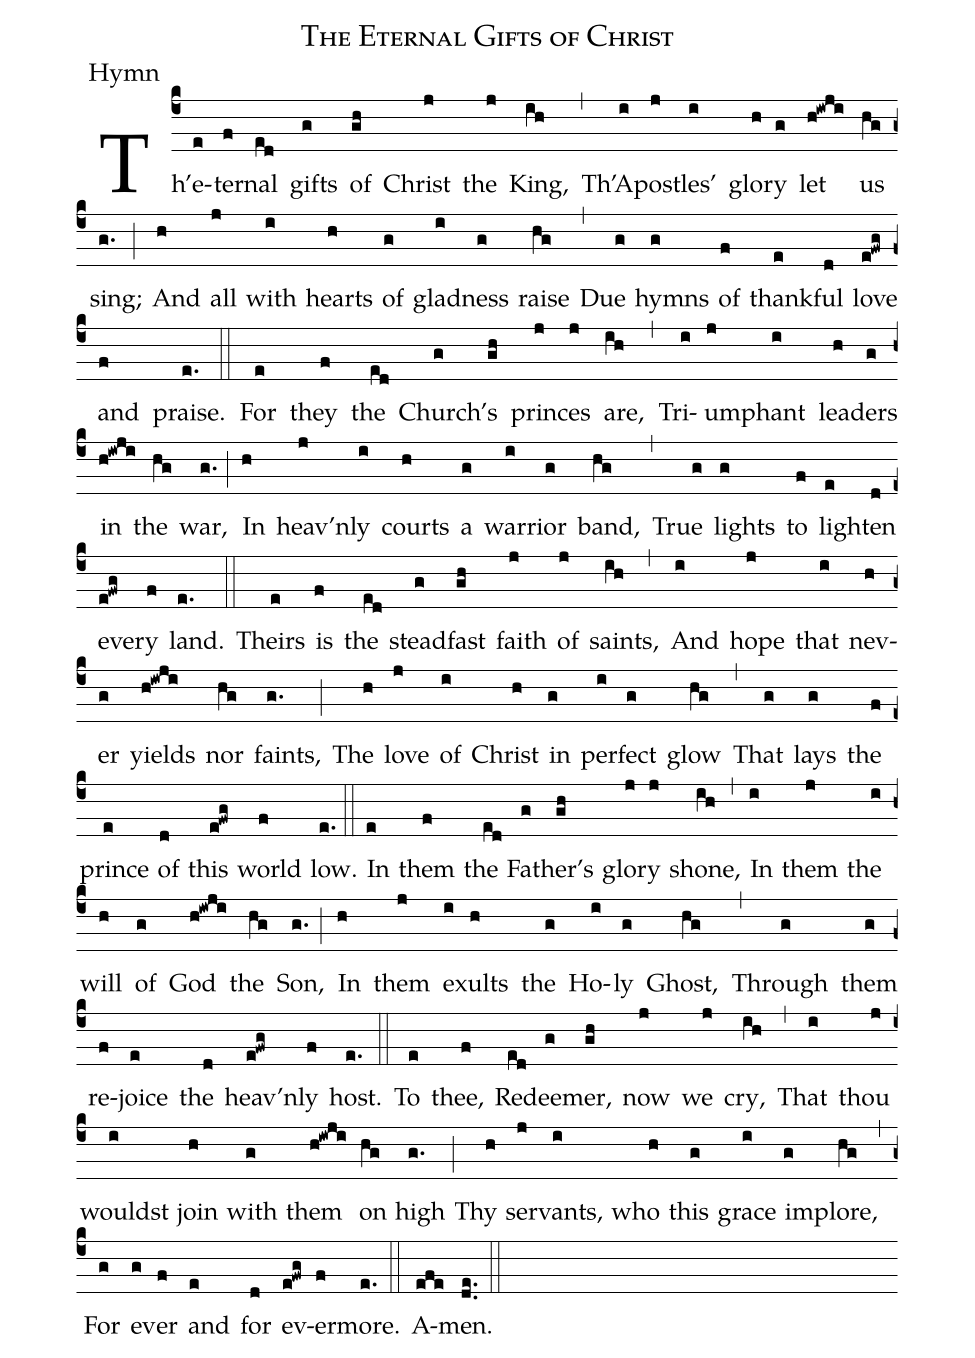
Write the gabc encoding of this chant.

name:The Eternal Gifts of Christ;
office-part:Hymn;
%%
(c4)Th'e(e)ter(f)nal(ed) gifts(g) of(gh) Christ(j) the(j) King,(ih) (,)
Th'A(i)postl(j)es’(i) glo(h)ry(g) let(h!iwji) us(hg) sing;(g.) (;)
And(h) all(j) with(i) hearts(h) of(g) glad(i)ness(g) raise(hg) (,)
Due(g) hymns(g) of(f) thank(e)ful(d) love(e!fwg) and(f) praise.(e.) (::)

For(e) they(f) the(ed) Church'(g)s(gh) princ(j)es(j) are,(ih) (,)
Tri(i)um(j)phant(i) lead(h)ers(g) in(h!iwji) the(hg) war,(g.) (;)
In(h) heav'n(j)ly(i) courts(h) a(g) warr(i)ior(g) band,(hg) (,)
True(g) lights(g) to(f) light(e)en(d) eve(e!fwg)ry(f) land.(e.) (::)

Theirs(e) is(f) the(ed) stead(g)fast(gh) faith(j) of(j) saints,(ih) (,)
And(i) hope(j) that(i) nev(h)er(g) yields(h!iwji) nor(hg) faints,(g.) (;)
The(h) love(j) of(i) Christ(h) in(g) per(i)fect(g) glow(hg) (,)
That(g) lays(g) the(f) prince(e) of(d) this(e!fwg) world(f) low.(e.) (::)

In(e) them(f) the(ed) Fa(g)ther’s(gh) glo(j)ry(j) shone,(ih) (,)
In(i) them(j) the(i) will(h) of(g) God(h!iwji) the(hg) Son,(g.) (;)
In(h) them(j) ex(i)ults(h) the(g) Ho(i)ly(g) Ghost,(hg) (,)
Through(g) them(g) re(f)joice(e) the(d) heav'n(e!fwg)ly(f) host.(e.) (::)

To(e) thee,(f) Re(ed)deem(g)er,(gh) now(j) we(j) cry,(ih) (,)
That(i) thou(j) wouldst(i) join(h) with(g) them(h!iwji) on(hg) high(g.) (;)
Thy(h) ser(j)vants,(i) who(h) this(g) grace(i) im(g)plore,(hg) (,)
For(g) ev(g)er(f) and(e) for(d) ev(e!fwg)er(f)more.(e.) (::)
A(efe)men.(de..) (::)
